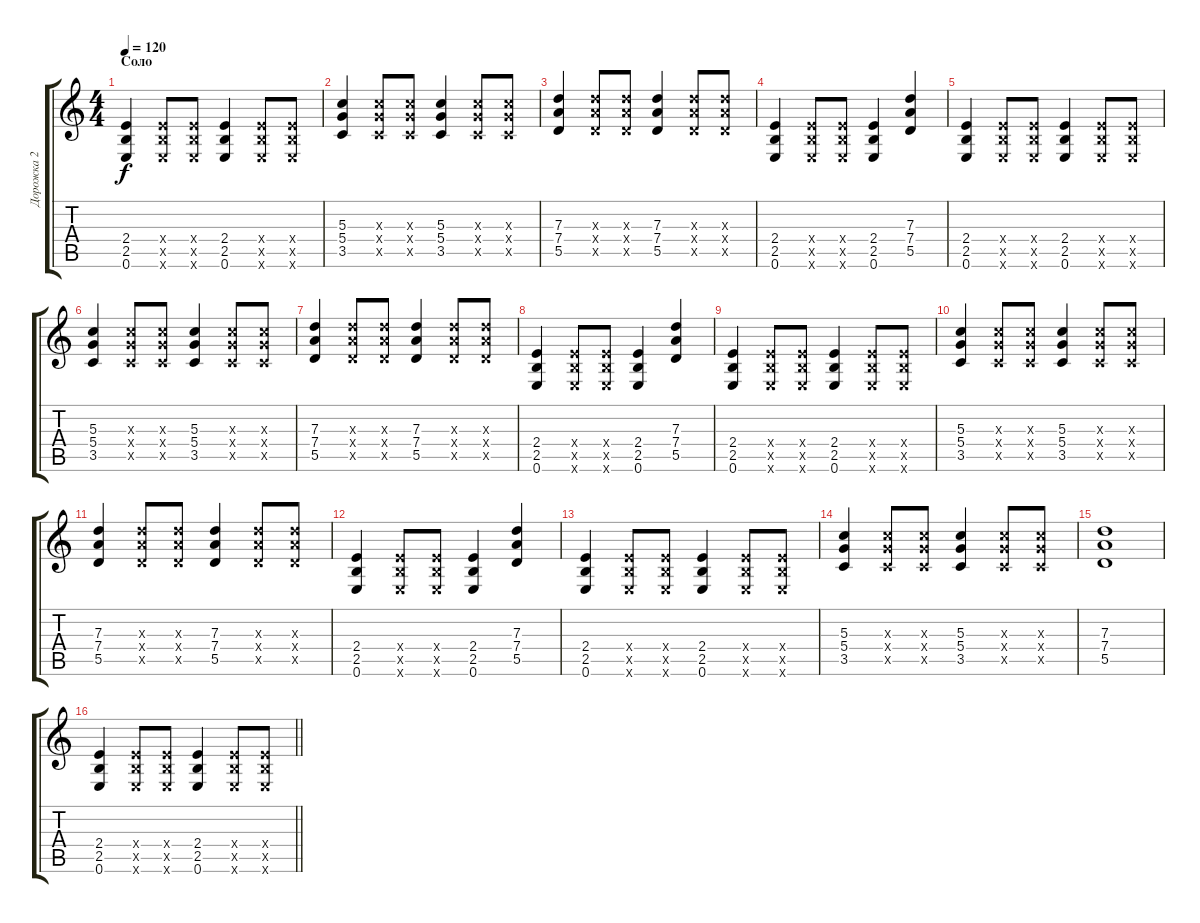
\track ("Дорожка 2" "Дорожка 2") {instrument distortionguitar}
\staff {score tabs}
\tuning (E4 B3 G3 D3 A2 E2) {hide}
\ts (4 4)
\section ("" "Соло")
\tempo 120
\clef g2
\ks c
(2.4 2.5 0.6).4{dy f} (2.4{x} 2.5{x} 0.6{x}).8 (2.4{x} 2.5{x} 0.6{x}).8 (2.4 2.5 0.6).4 (2.4{x} 2.5{x} 0.6{x}).8 (2.4{x} 2.5{x} 0.6{x}).8 |
(5.3 5.4 3.5).4 (5.3{x} 5.4{x} 3.5{x}).8 (5.3{x} 5.4{x} 3.5{x}).8 (5.3 5.4 3.5).4 (5.3{x} 5.4{x} 3.5{x}).8 (5.3{x} 5.4{x} 3.5{x}).8 |
(7.3 7.4 5.5).4 (7.3{x} 7.4{x} 5.5{x}).8 (7.3{x} 7.4{x} 5.5{x}).8 (7.3 7.4 5.5).4 (7.3{x} 7.4{x} 5.5{x}).8 (7.3{x} 7.4{x} 5.5{x}).8 |
(2.4 2.5 0.6).4 (2.4{x} 2.5{x} 0.6{x}).8 (2.4{x} 2.5{x} 0.6{x}).8 (2.4 2.5 0.6).4 (7.3 7.4 5.5).4 |
(2.4 2.5 0.6).4 (2.4{x} 2.5{x} 0.6{x}).8 (2.4{x} 2.5{x} 0.6{x}).8 (2.4 2.5 0.6).4 (2.4{x} 2.5{x} 0.6{x}).8 (2.4{x} 2.5{x} 0.6{x}).8 |
(5.3 5.4 3.5).4 (5.3{x} 5.4{x} 3.5{x}).8 (5.3{x} 5.4{x} 3.5{x}).8 (5.3 5.4 3.5).4 (5.3{x} 5.4{x} 3.5{x}).8 (5.3{x} 5.4{x} 3.5{x}).8 |
(7.3 7.4 5.5).4 (7.3{x} 7.4{x} 5.5{x}).8 (7.3{x} 7.4{x} 5.5{x}).8 (7.3 7.4 5.5).4 (7.3{x} 7.4{x} 5.5{x}).8 (7.3{x} 7.4{x} 5.5{x}).8 |
(2.4 2.5 0.6).4 (2.4{x} 2.5{x} 0.6{x}).8 (2.4{x} 2.5{x} 0.6{x}).8 (2.4 2.5 0.6).4 (7.3 7.4 5.5).4 |
(2.4 2.5 0.6).4 (2.4{x} 2.5{x} 0.6{x}).8 (2.4{x} 2.5{x} 0.6{x}).8 (2.4 2.5 0.6).4 (2.4{x} 2.5{x} 0.6{x}).8 (2.4{x} 2.5{x} 0.6{x}).8 |
(5.3 5.4 3.5).4 (5.3{x} 5.4{x} 3.5{x}).8 (5.3{x} 5.4{x} 3.5{x}).8 (5.3 5.4 3.5).4 (5.3{x} 5.4{x} 3.5{x}).8 (5.3{x} 5.4{x} 3.5{x}).8 |
(7.3 7.4 5.5).4 (7.3{x} 7.4{x} 5.5{x}).8 (7.3{x} 7.4{x} 5.5{x}).8 (7.3 7.4 5.5).4 (7.3{x} 7.4{x} 5.5{x}).8 (7.3{x} 7.4{x} 5.5{x}).8 |
(2.4 2.5 0.6).4 (2.4{x} 2.5{x} 0.6{x}).8 (2.4{x} 2.5{x} 0.6{x}).8 (2.4 2.5 0.6).4 (7.3 7.4 5.5).4 |
(2.4 2.5 0.6).4 (2.4{x} 2.5{x} 0.6{x}).8 (2.4{x} 2.5{x} 0.6{x}).8 (2.4 2.5 0.6).4 (2.4{x} 2.5{x} 0.6{x}).8 (2.4{x} 2.5{x} 0.6{x}).8 |
(5.3 5.4 3.5).4 (5.3{x} 5.4{x} 3.5{x}).8 (5.3{x} 5.4{x} 3.5{x}).8 (5.3 5.4 3.5).4 (5.3{x} 5.4{x} 3.5{x}).8 (5.3{x} 5.4{x} 3.5{x}).8 |
(7.3 7.4 5.5).1 |
\barLineRight lightlight
(2.4 2.5 0.6).4 (2.4{x} 2.5{x} 0.6{x}).8 (2.4{x} 2.5{x} 0.6{x}).8 (2.4 2.5 0.6).4 (2.4{x} 2.5{x} 0.6{x}).8 (2.4{x} 2.5{x} 0.6{x}).8
